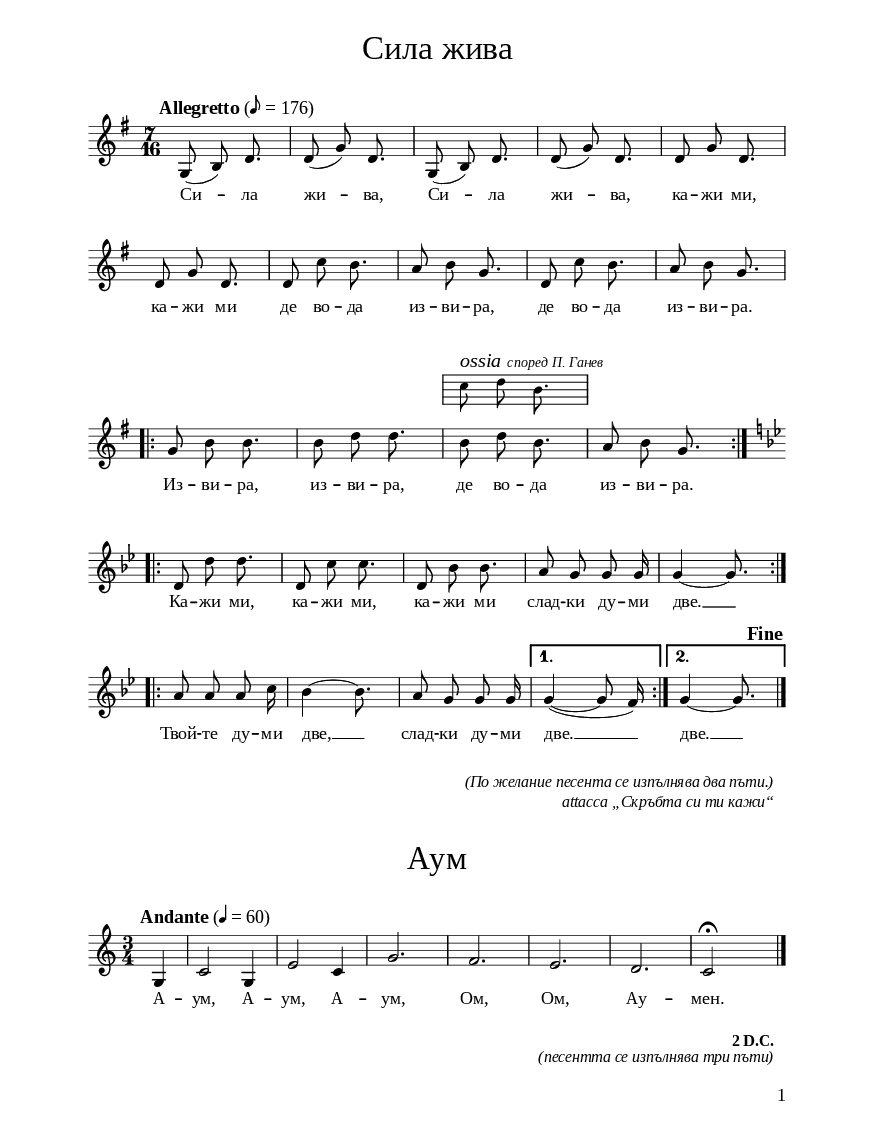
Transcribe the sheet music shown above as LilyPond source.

\version "2.24.2"

% include paper part and global functions
\include "include/globals.ily"

\bookpart {

  \label #'ref076_2
  \tocItem \markup "Сила жива"
  \include "include/bookpart-paper.ily"
  \score {
    \include "include/score-layout.ily"

    \new Staff = main \absolute {
      \clef treble
      \key g \major
      \time 7/16
      \tempoFunc "Allegretto" 8 "176"
      \autoBeamOff


      g8 ( b ) d'8. | d'8 ( g' ) d'8. | g8 ( b ) d'8. | d'8 ( g' ) d'8. | d'8 g' d'8. \break | % 6

      d'8 g' d'8. | d'8 c'' b'8. | a'8 b' g'8. | d'8 c'' b'8. | a'8 b' g'8. \break |

      \bar ".|:-|"  g'8 b' b'8. | b'8 d'' d''8. |


      <<
        { b'8 d''8 b'8. }

        \new Staff \with {
          \override VerticalAxisGroup.default-staff-staff-spacing =
          #'((basic-distance . 5.2)
             (padding . -10))
          \remove "Time_signature_engraver"
          alignAboveContext = #"main"
          fontSize = #-1
          \override StaffSymbol.staff-space = #(magstep -3)
          \override StaffSymbol.thickness = #(magstep -3)
          firstClef = ##f
        }
        {\autoBeamOff c''8 ^\markup { \huge \italic "ossia" \italic "според П. Ганев" }  d''8 b'8.}
      >>



      | a'8 b' g'8. \bar ":.|.:" \break

      \key g \minor \repeat volta 2 { d'8 d'' d''8. | d'8 c'' c''8. | d'8 bes' bes'8. | a'8 g' g' g'16 | g'4 ~ g'8. } \break |

      \repeat volta 2 { a'8 a' a' c''16 | bes'4 ~ bes'8. | a'8 g' g' g'16 |}
      \alternative { {  g'4 ( ~ g'8 f'16 )  | } { g'4~\tempo "   Fine" g'8. | \bar "|."} }


    }

    \addlyrics {
      Си -- ла жи
      -- ва, Си -- ла жи -- ва, ка -- жи ми, ка -- жи
      ми де во -- да из -- ви -- ра, де во -- да из
      -- ви -- ра. Из -- ви -- ра, из -- ви -- ра, де
      во -- да из -- ви -- ра. Ка -- жи ми, ка -- жи
      ми, ка -- жи ми слад -- ки ду -- ми две. __ Твой --
      те ду -- ми две, __ слад -- ки ду -- ми две. __
      две. __}

      \header {
        title = \titleFunc "Сила жива" "Sila živa"
      }

      \midi{}

    } % score

    \markup \italic \dc-one-nobold "(По желание песента се изпълнява два пъти.)"
    \markup \italic \dc-one-nobold "attacca „Скръбта си ти кажи“"

      \label #'ref075
  \tocItem \markup "Аум"
  \include "include/bookpart-paper.ily"
  \score {
    \include "include/score-layout.ily"

    \new Voice \absolute {

      \clef treble
      \key c \major
      \time 3/4
      \tempoFunc "Andante" 4 "60"
      \autoBeamOff
      \partial 4

      g4 |  c'2 g4 | e'2 c'4 | g'2. |  f'2. | e'2. | d'2. | c'2 \fermata s4 | \bar "|."
    }

    \addlyrics {
      А -- ум, А
      -- ум, А -- ум, Ом, Ом, Ау -- мен.
    }

    \header {
      title = \titleFunc "Аум" "Aum"
    }

    \midi{}

  } % score

    \markup \dc-one "2 D.C."
  \markup \italic \dc-one-nobold "(песентта се изпълнява три пъти)"


  } % bookpart
